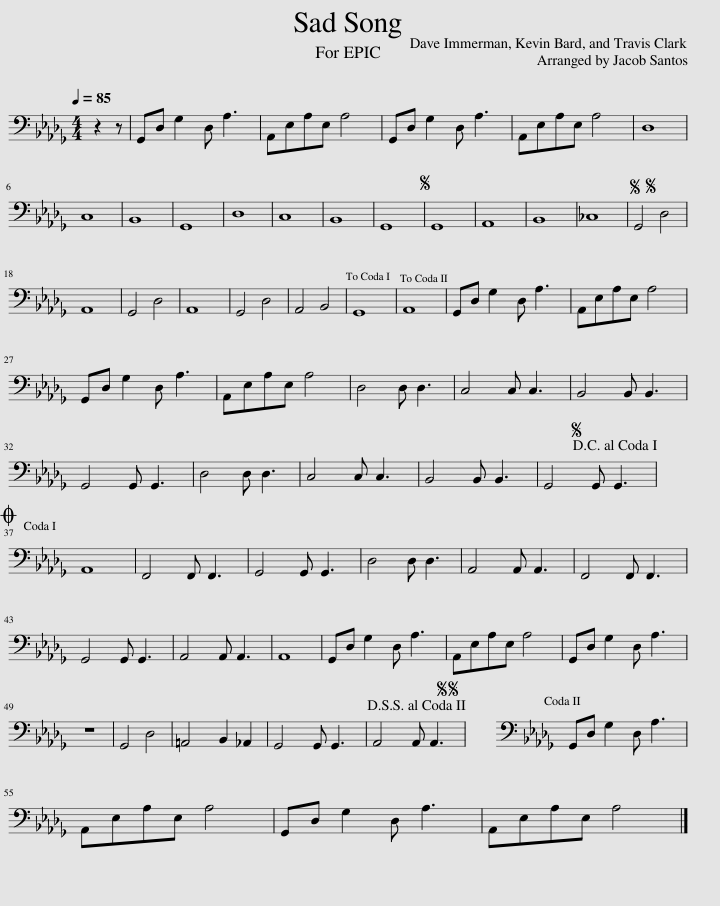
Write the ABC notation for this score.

X:1
L:1/8
Q:1/4=85
M:4/4
I:linebreak $
K:Db
V:1 bass
V:1
 z2 z | G,,D, G,2 D, A,3 | A,,E,A,E, A,4 | G,,D, G,2 D, A,3 | A,,E,A,E, A,4 | %5
 D,8 |$ C,8 | B,,8 | G,,8 | D,8 | %10
 C,8 | B,,8 | G,,8 |S G,,8 | A,,8 | %15
 B,,8 | _C,8 |SS G,,4 D,4 |$ A,,8 | G,,4 D,4 | %20
 A,,8 | G,,4 D,4 | A,,4 B,,4 | G,,8!dacoda! | A,,8!dacoda! | %25
 G,,D, G,2 D, A,3 | A,,E,A,E, A,4 |$ G,,D, G,2 D, A,3 | A,,E,A,E, A,4 | D,4 D, D,3 | %30
 C,4 C, C,3 | B,,4 B,, B,,3 |$ G,,4 G,, G,,3 | D,4 D, D,3 | C,4 C, C,3 | %35
 B,,4 B,, B,,3 |S G,,4 G,, G,,3!D.C.! |$O A,,8 | F,,4 F,, F,,3 | G,,4 G,, G,,3 | %40
 D,4 D, D,3 | A,,4 A,, A,,3 | F,,4 F,, F,,3 |$ G,,4 G,, G,,3 | A,,4 A,, A,,3 | %45
 A,,8 | G,,D, G,2 D, A,3 | A,,E,A,E, A,4 | G,,D, G,2 D, A,3 |$ z8 | %50
 G,,4 D,4 | =A,,4 B,,2 _A,,2 | G,,4 G,, G,,3 |SS A,,4 A,, A,,3!D.S.! | G,,D, G,2 D, A,3 |$ %55
 A,,E,A,E, A,4 | G,,D, G,2 D, A,3 | A,,E,A,E, A,4 |] %58
